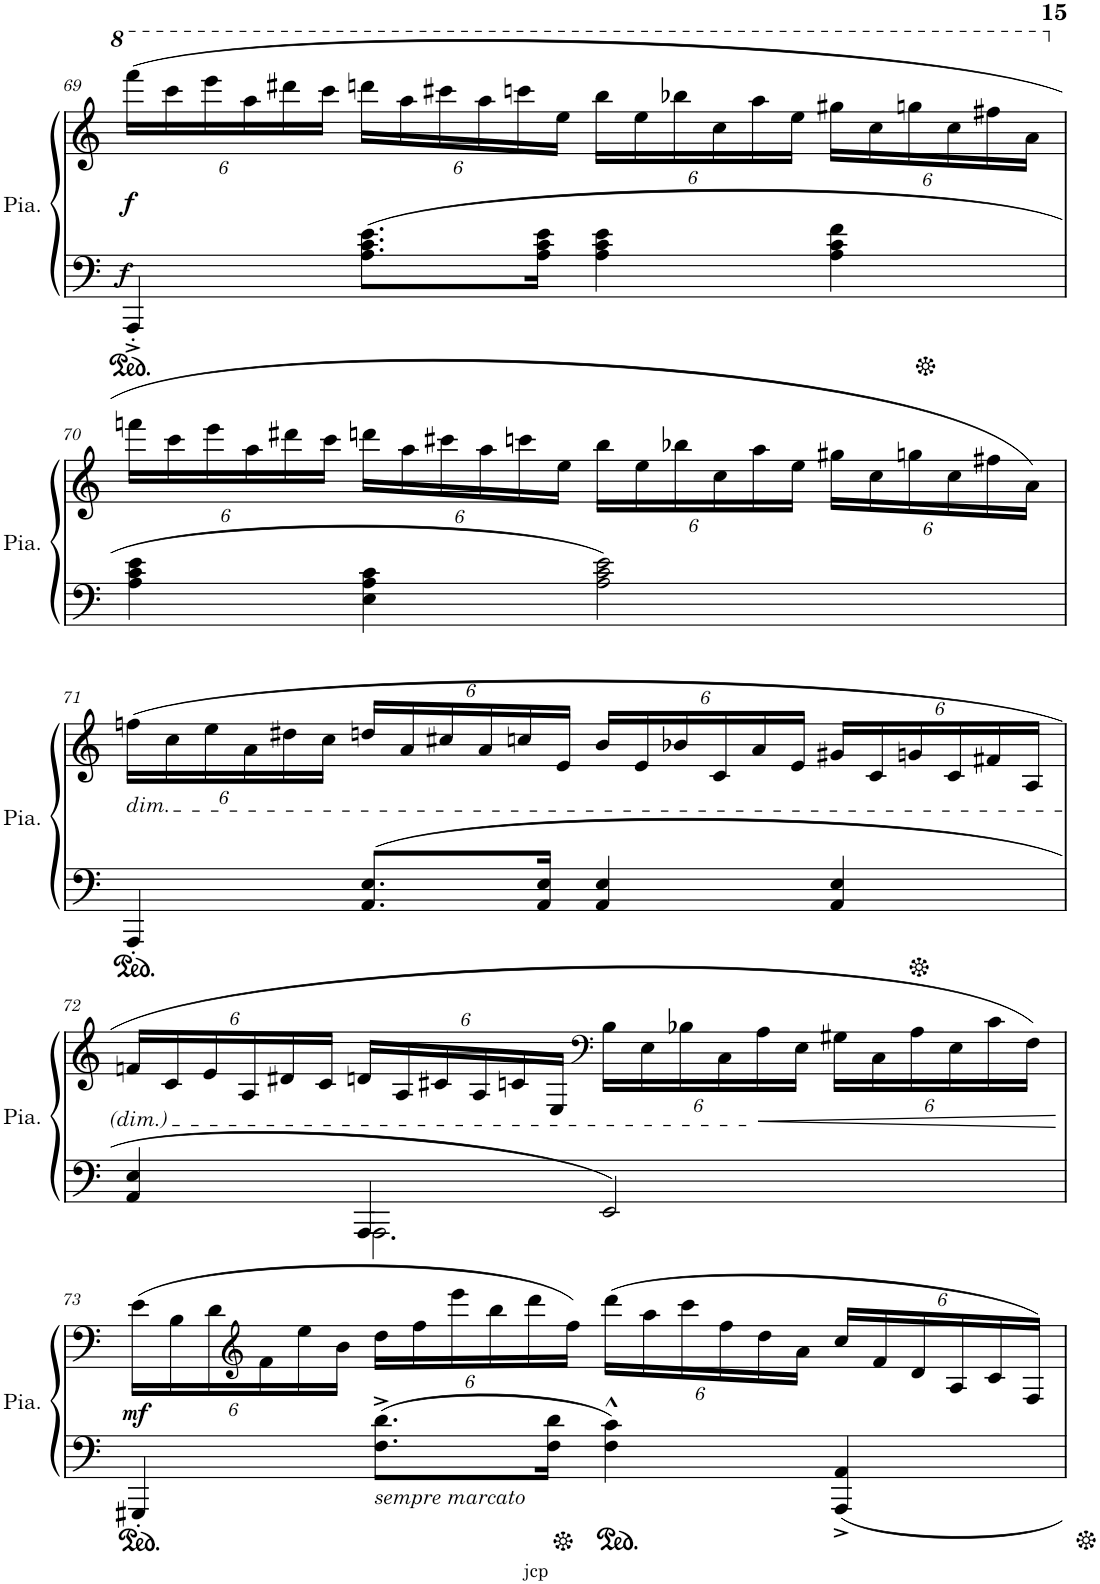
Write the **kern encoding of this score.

**kern	**kern	**dynam
*part1	*part1	*part1
*staff2	*staff1	*staff1/2
*I"Piano	*	*
*I'Pia.	*	*
!!LO:PB:g=z
*clefF4	*clefG2	*
*k[]	*k[]	*
*M4/4	*M4/4	*
*met(c)	*met(c)	*
*	*Xbrackettup	*
=69	=69	=69
!	!	!LO:DY:a=2
!	!	!LO:DY:n=1:b
4AAA'^/	(24ffff\LL	f f
.	24cccc\	.
.	24eeee\	.
.	24aaa\	.
.	24dddd#X\	.
.	24cccc\JJ	.
8.A\ 8.c\ 8.e\L	24ddddn\LL	.
.	24aaa\	.
.	24cccc#X\	.
.	24aaa\	.
.	24ccccn\	.
16A\ 16c\ 16e\Jk	.	.
.	24eee\JJ	.
4A\ 4c\ 4e\	24bbb\LL	.
.	24eee\	.
.	24bbb-X\	.
.	24ccc\	.
.	24aaa\	.
.	24eee\JJ	.
4A\ 4c\ 4f\	24ggg#X\LL	.
.	24ccc\	.
.	24gggn\	.
.	24ccc\	.
.	24fff#X\	.
.	24aa\JJ	.
!!LO:LB:g=z
=70	=70	=70
4A\ 4c\ 4e\	24fffn\LL	.
.	24ccc\	.
.	24eee\	.
.	24aa\	.
.	24ddd#X\	.
.	24ccc\JJ	.
4E\ 4A\ 4c\	24dddn\LL	.
.	24aa\	.
.	24ccc#X\	.
.	24aa\	.
.	24cccn\	.
.	24ee\JJ	.
2A\ 2c\ 2e\	24bb\LL	.
.	24ee\	.
.	24bb-X\	.
.	24cc\	.
.	24aa\	.
.	24ee\JJ	.
.	24gg#X\LL	.
.	24cc\	.
.	24ggn\	.
.	24cc\	.
.	24ff#X\	.
.	24a\JJ)	.
!!LO:LB:g=z
=71	=71	=71
!	!LO:TX:b:i:t=dim.	!
4AAA'/	(24ffn\LL	.
.	24cc\	.
.	24ee\	.
.	24a\	.
.	24dd#X\	.
.	24cc\JJ	.
8.AA/ 8.E/L	24ddn/LL	.
.	24a/	.
.	24cc#X/	.
.	24a/	.
.	24ccn/	.
16AA/ 16E/Jk	.	.
.	24e/JJ	.
4AA/ 4E/	24b/LL	.
.	24e/	.
.	24b-X/	.
.	24c/	.
.	24a/	.
.	24e/JJ	.
4AA/ 4E/	24g#X/LL	.
.	24c/	.
.	24gn/	.
.	24c/	.
.	24f#X/	.
.	24A/JJ	.
!!LO:LB:g=z
=72	=72	=72
*^	*	*
4AA/ 4E/	4ryy	24fn/LL	.
.	.	24c/	.
.	.	24e/	.
.	.	24A/	.
.	.	24d#X/	.
.	.	24c/JJ	.
4AAA/	2.AAA\	24dn/LL	.
.	.	24A/	.
.	.	24c#X/	.
.	.	24A/	.
.	.	24cn/	.
.	.	24E/JJ	.
*	*	*clefF4	*
2EE/	.	24B\LL	.
.	.	24E\	.
.	.	24B-X\	.
.	.	24C\	.
!	!	!	!LO:HP:b
.	.	24A\	<
.	.	24E\JJ	.
.	.	24G#X\LL	.
.	.	24C\	.
.	.	24A\	.
.	.	24E\	.
.	.	24c\	.
.	.	24F\JJ)	.
*v	*v	*	*
.	.	[
!!LO:LB:g=z
=73	=73	=73
!	!	!LO:DY:b
4GGG#X'/	(24e\LL	mf
.	24B\	.
.	24d\	.
*	*clefG2	*
.	24f\	.
.	24ee\	.
.	24b\JJ	.
!LO:TX:b:i:t=sempre marcato	!	!
8.F\^ 8.d\^L	24dd\LL	.
.	24ff\	.
.	24eee\	.
.	24bb\	.
.	24ddd\	.
16F\ 16d\Jk	.	.
.	24ff\JJ)	.
4F\^^ 4c\^^	(24ddd\LL	.
.	24aa\	.
.	24ccc\	.
.	24ff\	.
.	24dd\	.
.	24a\JJ	.
4AAA/^ 4AA/^	24cc/LL	.
.	24f/	.
.	24d/	.
.	24A/	.
.	24c/	.
.	24F/JJ)	.
=	=	=
*-	*-	*-
